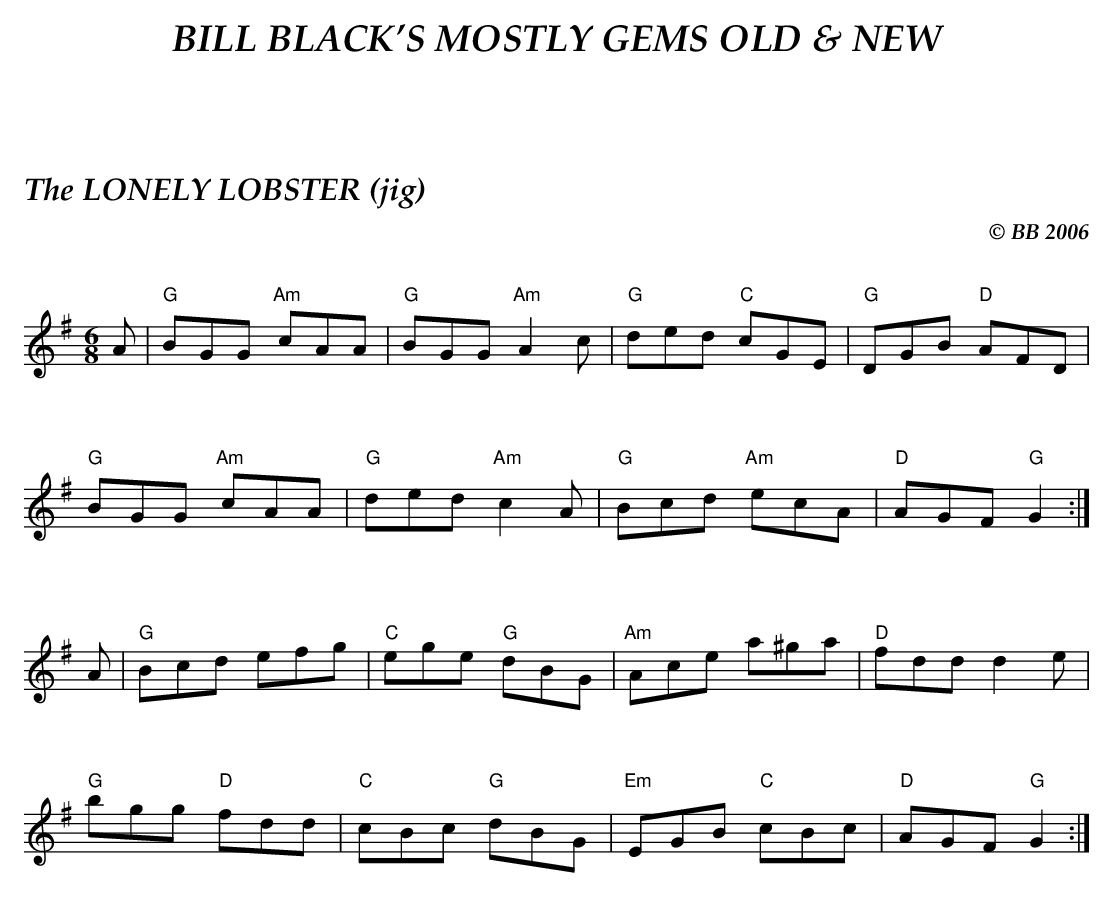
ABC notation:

X:1
T:LONELY LOBSTER (jig), The
C:© BB 2006
L:1/8
Q:1/4=160
M:6/8
K:G
A|"G"BGG "Am"cAA|"G"BGG "Am"A2c|"G"ded "C"cGE|"G"DGB "D"AFD|
"G"BGG "Am"cAA|"G"ded "Am"c2A|"G"Bcd "Am"ecA|"D"AGF "G"G2 :|
A|"G"Bcd efg|"C"ege "G"dBG|"Am" Ace a^ga|"D"fdd d2e|
"G"bgg "D"fdd|"C" cBc "G"dBG|"Em" EGB "C"cBc|"D"AGF "G"G2 :|
